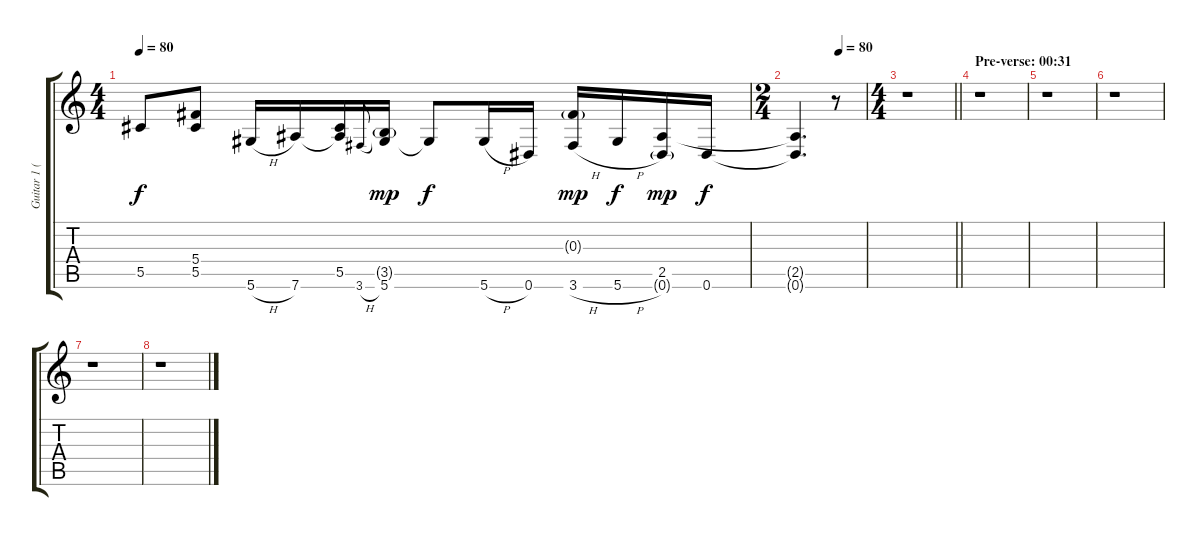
\track ("Guitar 1 (Clean)" "Guitar 1 (") {instrument electricguitarjazz}
\staff {score tabs}
\tuning (Eb4 Bb3 Gb3 Db3 Ab2 Eb2) {hide}
\ts (4 4)
\tempo 80
\clef g2
\ks c
5.5{t}.8{dy f} (5.4 5.5).8 5.6{h}.16 7.6.16 (5.5 7.6{t}).16 3.6{h}.8{gr onbeat} (3.5{g} 5.6).16{dy mp} 5.6{t}.8{dy f} 5.6{h}.16 0.6.16 (0.3{g} 3.6{h}).16{dy mp} 5.6{h}.16{dy f} (2.5 0.6{g}).16{dy mp} 0.6.16{dy f} |
\ts (2 4)
\tempo (80 0.625)
(2.5{t} 0.6{t}).4{d} r.8 |
\ts (4 4)
\barLineRight lightlight
r.1 |
\section ("" "Pre-verse: 00:31")
r.1 |
r.1 |
r.1 |
r.1 |
r.1
